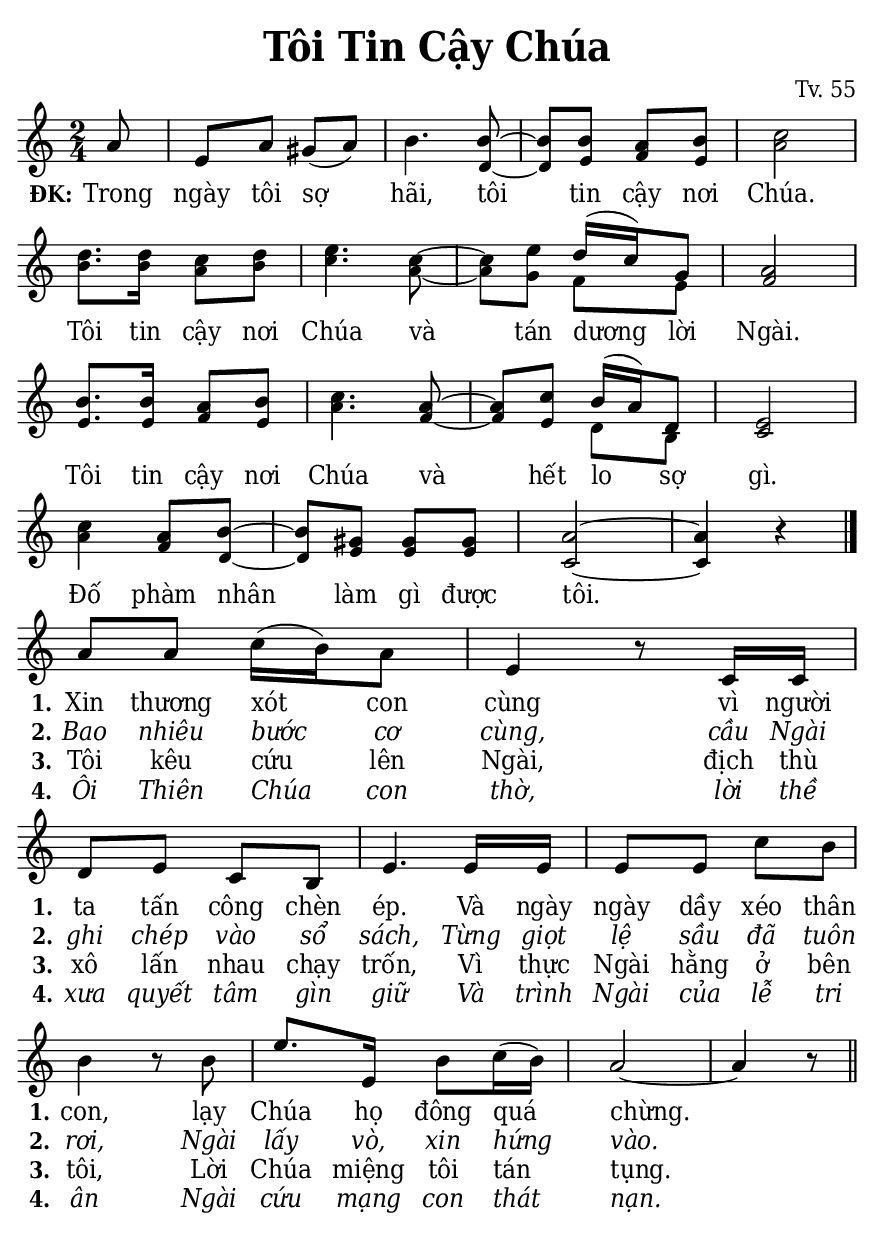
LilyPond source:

% Cài đặt chung\
\version "2.22.1"
\include "english.ly"

\header {
  title = \markup { \fontsize #1 "Tôi Tin Cậy Chúa" }
  composer = "Tv. 55"
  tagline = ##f
}

% mã nguồn cho những chức năng chưa hỗ trợ trong phiên bản lilypond hiện tại
% cung cấp bởi cộng đồng lilypond khi gửi email đến lilypond-user@gnu.org
% Đổi kích thước nốt cho bè phụ
notBePhu =
#(define-music-function (font-size music) (number? ly:music?)
   (for-some-music
     (lambda (m)
       (if (music-is-of-type? m 'rhythmic-event)
           (begin
             (set! (ly:music-property m 'tweaks)
                   (cons `(font-size . ,font-size)
                         (ly:music-property m 'tweaks)))
             #t)
           #f))
     music)
   music)

% in số phiên khúc trên mỗi dòng
#(define (add-grob-definition grob-name grob-entry)
     (set! all-grob-descriptions
           (cons ((@@ (lily) completize-grob-entry)
                  (cons grob-name grob-entry))
                 all-grob-descriptions)))

#(add-grob-definition
    'StanzaNumberSpanner
    `((direction . ,LEFT)
      (font-series . bold)
      (padding . 1.0)
      (side-axis . ,X)
      (stencil . ,ly:text-interface::print)
      (X-offset . ,ly:side-position-interface::x-aligned-side)
      (Y-extent . ,grob::always-Y-extent-from-stencil)
      (meta . ((class . Spanner)
               (interfaces . (font-interface
                              side-position-interface
                              stanza-number-interface
                              text-interface))))))

\layout {
    \context {
      \Global
      \grobdescriptions #all-grob-descriptions
    }
    \context {
      \Score
      \remove Stanza_number_align_engraver
      \consists
        #(lambda (context)
           (let ((texts '())
                 (syllables '()))
             (make-engraver
              (acknowledgers
               ((stanza-number-interface engraver grob source-engraver)
                  (set! texts (cons grob texts)))
               ((lyric-syllable-interface engraver grob source-engraver)
                  (set! syllables (cons grob syllables))))
              ((stop-translation-timestep engraver)
                 (for-each
                  (lambda (text)
                    (for-each
                     (lambda (syllable)
                       (ly:pointer-group-interface::add-grob
                        text
                        'side-support-elements
                        syllable))
                     syllables))
                  texts)
                 (set! syllables '())))))
    }
    \context {
      \Lyrics
      \remove Stanza_number_engraver
      \consists
        #(lambda (context)
           (let ((text #f)
                 (last-stanza #f))
             (make-engraver
              ((process-music engraver)
                 (let ((stanza (ly:context-property context 'stanza #f)))
                   (if (and stanza (not (equal? stanza last-stanza)))
                       (let ((column (ly:context-property context
'currentCommandColumn)))
                         (set! last-stanza stanza)
                         (if text
                             (ly:spanner-set-bound! text RIGHT column))
                         (set! text (ly:engraver-make-grob engraver
'StanzaNumberSpanner '()))
                         (ly:grob-set-property! text 'text stanza)
                         (ly:spanner-set-bound! text LEFT column)))))
              ((finalize engraver)
                 (if text
                     (let ((column (ly:context-property context
'currentCommandColumn)))
                       (ly:spanner-set-bound! text RIGHT column)))))))
      \override StanzaNumberSpanner.horizon-padding = 10000
    }
}

stanzaReminderOff =
  \temporary \override StanzaNumberSpanner.after-line-breaking =
     #(lambda (grob)
        ;; Can be replaced with (not (first-broken-spanner? grob)) in 2.23.
        (if (let ((siblings (ly:spanner-broken-into (ly:grob-original grob))))
              (and (pair? siblings)
                   (not (eq? grob (car siblings)))))
            (ly:grob-suicide! grob)))

stanzaReminderOn = \undo \stanzaReminderOff
% kết thúc mã nguồn

% Nhạc phiên khúc
nhacPhienKhucSop = \relative c'' {
  \partial 8 a8 |
  e a gs (a) |
  b4. b8 ~ |
  b b a b |
  c2 |
  d8. d16 c8 d |
  e4. c8 ~ |
  c e d16 (c) g8 |
  a2 |
  b8. b16 a8 b |
  c4. a8 ~ |
  a c b16 (a) d,8 |
  e2 |
  c'4 a8 b ~ |
  b gs gs gs |
  a2 ~ |
  a4 r \bar "|." \break
  
  a8 a c16 (b) a8 |
  e4 r8 c16 c |
  d8 e c b |
  e4. e16 e |
  e8 e c' b |
  b4 r8 b |
  e8. e,16 b'8 c16 (b) |
  a2 ~ |
  a4 r8 \bar "||"
}

nhacPhienKhucAlto = \relative c'' {
  a8 |
  e a gs (a) |
  b4. d,8 ~ |
  d e f e |
  a2 |
  b8. b16 a8 b |
  c4. a8 ~ |
  a g f [e] |
  f2 |
  e8. e16 f8 e |
  a4. f8 ~ |
  f e d [b] |
  c2 |
  a'4 f8 d ~ |
  d e e e |
  c2 ~ |
  c4 r
}

% Lời phiên khúc
loiPhienKhucSop = \lyrics {
  \stanzaReminderOff
  \set stanza = "ĐK:"
  Trong ngày tôi sợ hãi,
  tôi tin cậy nơi Chúa.
  Tôi tin cậy nơi Chúa
  và tán dương lời Ngài.
  Tôi tin cậy nơi Chúa
  và hết lo sợ gì.
  Đố phàm nhân làm gì được tôi.
  \stanzaReminderOn
  <<
    {
      \set stanza = "1."
      Xin thương xót con cùng
      vì người ta tấn công chèn ép.
      Và ngày ngày dầy xéo thân con,
      lạy Chúa họ đông quá chừng.
    }
    \new Lyrics {
	    \set associatedVoice = "beSop"
	    \set stanza = "2."
      \override Lyrics.LyricText.font-shape = #'italic
	    Bao nhiêu bước cơ cùng,
	    cầu Ngài ghi chép vào sổ sách,
	    Từng giọt lệ sầu đã tuôn rơi,
	    Ngài lấy vò, xin hứng vào.
    }
    \new Lyrics {
	    \set associatedVoice = "beSop"
	    \set stanza = "3."
	    Tôi kêu cứu lên Ngài,
	    địch thù xô lấn nhau chạy trốn,
	    Vì thực Ngài hằng ở bên tôi,
	    Lời Chúa miệng tôi tán tụng.
    }
    \new Lyrics {
	    \set associatedVoice = "beSop"
	    \set stanza = "4."
      \override Lyrics.LyricText.font-shape = #'italic
	    Ôi Thiên Chúa con thờ,
	    lời thề xưa quyết tâm gìn giữ
	    Và trình Ngài của lễ tri ân
	    Ngài cứu mạng con thát nạn.
    }
  >>
}

% Dàn trang
\paper {
  #(set-paper-size "a5")
  top-margin = 3\mm
  bottom-margin = 3\mm
  left-margin = 3\mm
  right-margin = 3\mm
  indent = #0
  #(define fonts
	 (make-pango-font-tree "Deja Vu Serif Condensed"
	 		       "Deja Vu Serif Condensed"
			       "Deja Vu Serif Condensed"
			       (/ 20 20)))
  print-page-number = ##f
  page-count = 1
}

TongNhip = {
  \key c \major \time 2/4
  \set Timing.beamExceptions = #'()
  \set Timing.baseMoment = #(ly:make-moment 1/4)
}

\score {
  \new ChoirStaff <<
    \new Staff \with {
        \consists "Merge_rests_engraver"
        printPartCombineTexts = ##f
      }
      <<
      \new Voice \TongNhip \partCombine 
        \nhacPhienKhucSop
        \notBePhu -1 { \nhacPhienKhucAlto }
      \new NullVoice = beSop \nhacPhienKhucSop
      \new Lyrics \lyricsto beSop \loiPhienKhucSop
      >>
  >>
  \layout {
    \override Lyrics.LyricSpace.minimum-distance = #2
    \override Score.BarNumber.break-visibility = ##(#f #f #f)
    \override Score.SpacingSpanner.uniform-stretching = ##t
  } 
}
